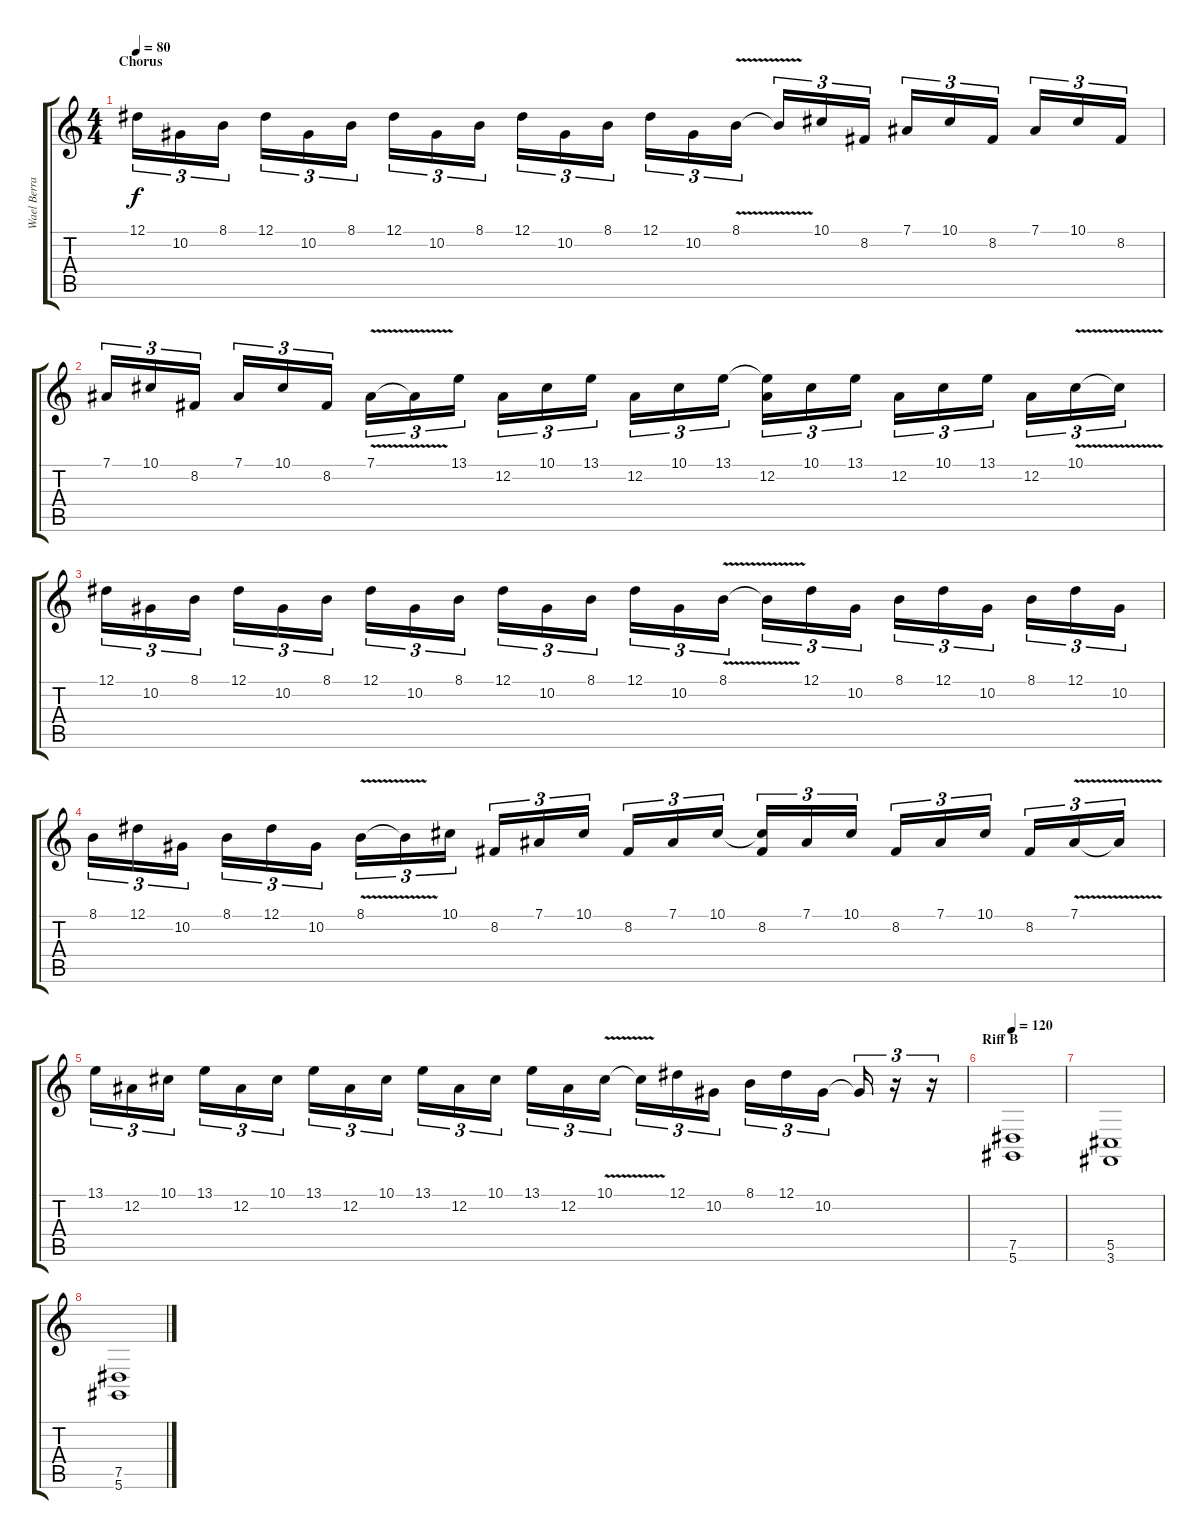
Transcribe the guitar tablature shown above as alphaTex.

\track ("Wael Berrais" "Wael Berra") {instrument stringensemble1}
\staff {score tabs}
\tuning (Eb4 Bb3 Gb3 Db3 Ab2 Eb2) {hide}
\ts (4 4)
\section ("" "Chorus")
\tempo 80
\clef g2
\ks c
12.1.16{tu (3 2) dy f} 10.2.16{tu (3 2)} 8.1.16{tu (3 2)} 12.1.16{tu (3 2)} 10.2.16{tu (3 2)} 8.1.16{tu (3 2)} 12.1.16{tu (3 2)} 10.2.16{tu (3 2)} 8.1.16{tu (3 2)} 12.1.16{tu (3 2)} 10.2.16{tu (3 2)} 8.1.16{tu (3 2)} 12.1.16{tu (3 2)} 10.2.16{tu (3 2)} 8.1{v}.16{tu (3 2)} 8.1{t}.16{tu (3 2)} 10.1.16{tu (3 2)} 8.2.16{tu (3 2)} 7.1.16{tu (3 2)} 10.1.16{tu (3 2)} 8.2.16{tu (3 2)} 7.1.16{tu (3 2)} 10.1.16{tu (3 2)} 8.2.16{tu (3 2)} |
7.1.16{tu (3 2)} 10.1.16{tu (3 2)} 8.2.16{tu (3 2)} 7.1.16{tu (3 2)} 10.1.16{tu (3 2)} 8.2.16{tu (3 2)} 7.1{v}.16{tu (3 2)} 7.1{t}.16{tu (3 2)} 13.1.16{tu (3 2)} 12.2.16{tu (3 2)} 10.1.16{tu (3 2)} 13.1.16{tu (3 2)} 12.2.16{tu (3 2)} 10.1.16{tu (3 2)} 13.1.16{tu (3 2)} (13.1{t} 12.2).16{tu (3 2)} 10.1.16{tu (3 2)} 13.1.16{tu (3 2)} 12.2.16{tu (3 2)} 10.1.16{tu (3 2)} 13.1.16{tu (3 2)} 12.2.16{tu (3 2)} 10.1{v}.16{tu (3 2)} 10.1{t}.16{tu (3 2)} |
12.1.16{tu (3 2)} 10.2.16{tu (3 2)} 8.1.16{tu (3 2)} 12.1.16{tu (3 2)} 10.2.16{tu (3 2)} 8.1.16{tu (3 2)} 12.1.16{tu (3 2)} 10.2.16{tu (3 2)} 8.1.16{tu (3 2)} 12.1.16{tu (3 2)} 10.2.16{tu (3 2)} 8.1.16{tu (3 2)} 12.1.16{tu (3 2)} 10.2.16{tu (3 2)} 8.1{v}.16{tu (3 2)} 8.1{t}.16{tu (3 2)} 12.1.16{tu (3 2)} 10.2.16{tu (3 2)} 8.1.16{tu (3 2)} 12.1.16{tu (3 2)} 10.2.16{tu (3 2)} 8.1.16{tu (3 2)} 12.1.16{tu (3 2)} 10.2.16{tu (3 2)} |
8.1.16{tu (3 2)} 12.1.16{tu (3 2)} 10.2.16{tu (3 2)} 8.1.16{tu (3 2)} 12.1.16{tu (3 2)} 10.2.16{tu (3 2)} 8.1{v}.16{tu (3 2)} 8.1{t}.16{tu (3 2)} 10.1.16{tu (3 2)} 8.2.16{tu (3 2)} 7.1.16{tu (3 2)} 10.1.16{tu (3 2)} 8.2.16{tu (3 2)} 7.1.16{tu (3 2)} 10.1.16{tu (3 2)} (10.1{t} 8.2).16{tu (3 2)} 7.1.16{tu (3 2)} 10.1.16{tu (3 2)} 8.2.16{tu (3 2)} 7.1.16{tu (3 2)} 10.1.16{tu (3 2)} 8.2.16{tu (3 2)} 7.1{v}.16{tu (3 2)} 7.1{t}.16{tu (3 2)} |
13.1.16{tu (3 2)} 12.2.16{tu (3 2)} 10.1.16{tu (3 2)} 13.1.16{tu (3 2)} 12.2.16{tu (3 2)} 10.1.16{tu (3 2)} 13.1.16{tu (3 2)} 12.2.16{tu (3 2)} 10.1.16{tu (3 2)} 13.1.16{tu (3 2)} 12.2.16{tu (3 2)} 10.1.16{tu (3 2)} 13.1.16{tu (3 2)} 12.2.16{tu (3 2)} 10.1{v}.16{tu (3 2)} 10.1{t}.16{tu (3 2)} 12.1.16{tu (3 2)} 10.2.16{tu (3 2)} 8.1.16{tu (3 2)} 12.1.16{tu (3 2)} 10.2.16{tu (3 2)} 10.2{t}.16{tu (3 2)} r.16{tu (3 2)} r.16{tu (3 2)} |
\section ("" "Riff B")
\tempo 120
(7.5 5.6).1 |
(5.5 3.6).1 |
(7.5 5.6).1
